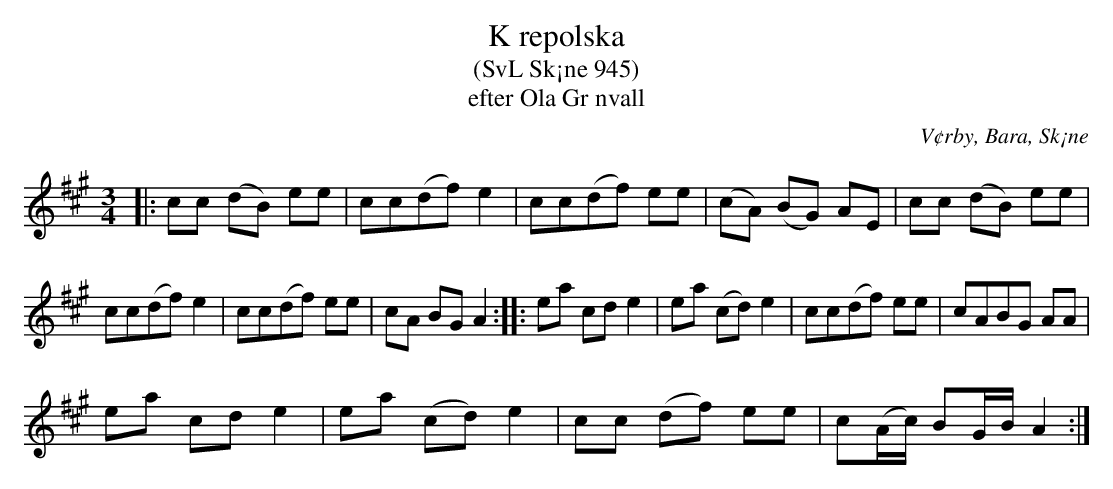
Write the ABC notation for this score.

X:1
T:K repolska
T:(SvL Sk¡ne 945)
T:efter Ola Gr nvall
O:V¢rby, Bara, Sk¡ne
M:3/4
L:1/8
K:A
|: cc (dB) ee | cc(df) e2 | cc(df) ee | (cA) (BG) AE | cc (dB) ee |
cc(df) e2 | cc(df) ee | cA BG A2 :: ea cd e2 | ea (cd) e2 | cc(df) ee | cABG AA |
ea cd e2 | ea (cd) e2 | cc (df) ee | c(A/c/) BG/B/ A2 :|
